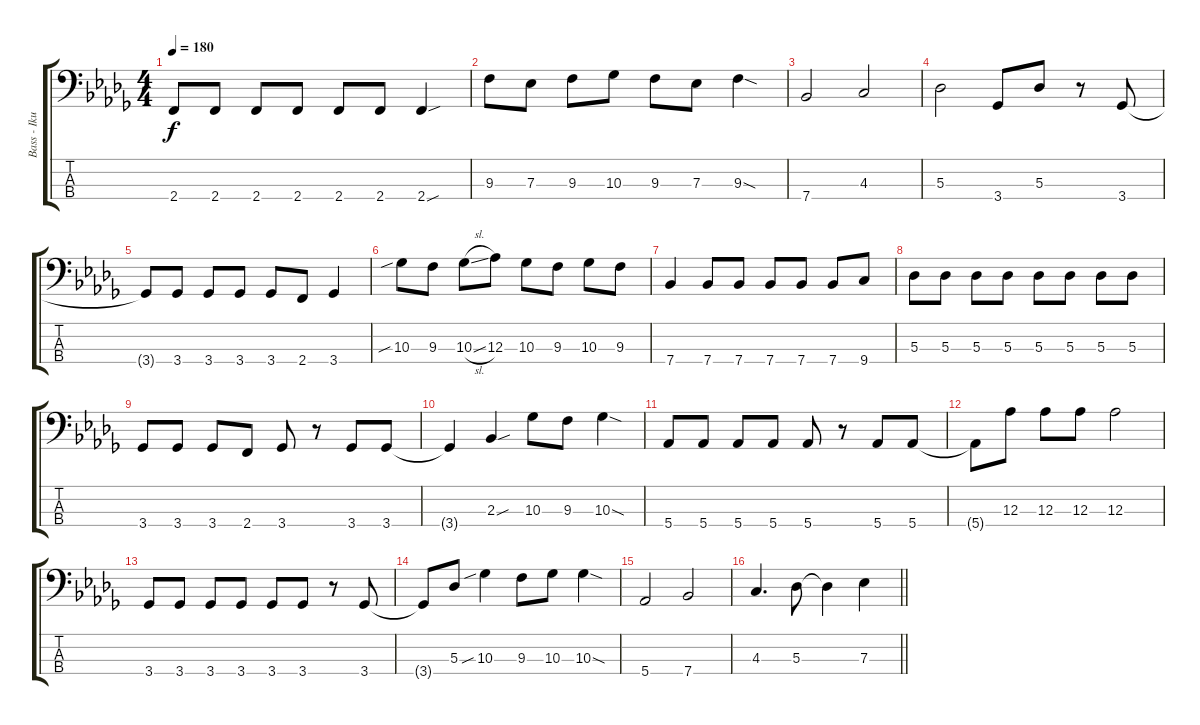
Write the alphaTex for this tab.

\track ("Bass - Ikuo" "Bass - Iku") {instrument electricbasspick}
\staff {score tabs}
\tuning (Gb2 Db2 Ab1 Eb1) {hide}
\ts (4 4)
\tempo 180
\clef f4
\ks db
2.4.8{dy f} 2.4.8 2.4.8 2.4.8 2.4.8 2.4.8 2.4{sou}.4 |
9.3.8 7.3.8 9.3.8 10.3.8 9.3.8 7.3.8 9.3{sod}.4 |
7.4.2 4.3.2 |
5.3.2 3.4.8 5.3.8 r.8 3.4.8 |
3.4{t}.8 3.4.8 3.4.8 3.4.8 3.4.8 2.4.8 3.4.4 |
10.3{sib}.8 9.3.8 10.3{sl}.8 12.3.8 10.3.8 9.3.8 10.3.8 9.3.8 |
7.4.4 7.4.8 7.4.8 7.4.8 7.4.8 7.4.8 9.4.8 |
5.3.8 5.3.8 5.3.8 5.3.8 5.3.8 5.3.8 5.3.8 5.3.8 |
3.4.8 3.4.8 3.4.8 2.4.8 3.4.8 r.8 3.4.8 3.4.8 |
3.4{t}.4 2.3{sou}.4 10.3.8 9.3.8 10.3{sod}.4 |
5.4.8 5.4.8 5.4.8 5.4.8 5.4.8 r.8 5.4.8 5.4.8 |
5.4{t}.8 12.3.8 12.3.8 12.3.8 12.3.2 |
3.4.8 3.4.8 3.4.8 3.4.8 3.4.8 3.4.8 r.8 3.4.8 |
3.4{t}.8 5.3.8 10.3{sib}.4 9.3.8 10.3.8 10.3{sod}.4 |
5.4.2 7.4.2 |
\barLineRight lightlight
4.3.4{d} 5.3.8 5.3{t}.4 7.3.4
